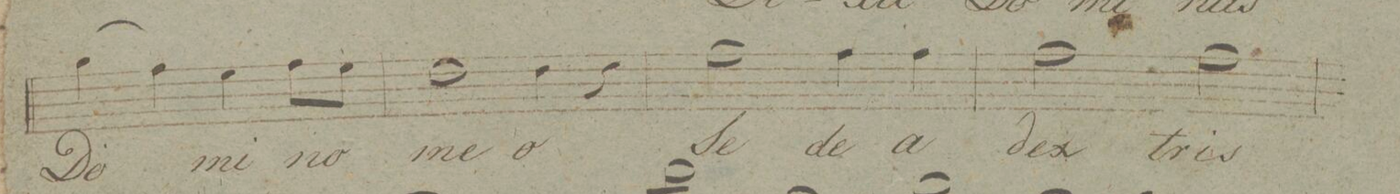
**kern	**text	**dynam
*I"Alto.	*	*
*clefC3	*	*
*k[]	*	*
*met(c|)	*	*
*M2/2	*	*
(4a\	Do-	.
4g\)	.	.
4f\	-mi-	.
8g\L	-no	.
8f\J	.	.
=5	=5	=5
2e\	me-	.
4e\	-o	.
4r	.	.
=6	=6	=6
2g\	Se-	.
4g\	-de	.
4g\	a	.
=7	=7	=7
2g\	dex-	.
2g\	-tris	.
=8	=8	=8
*-	*-	*-
